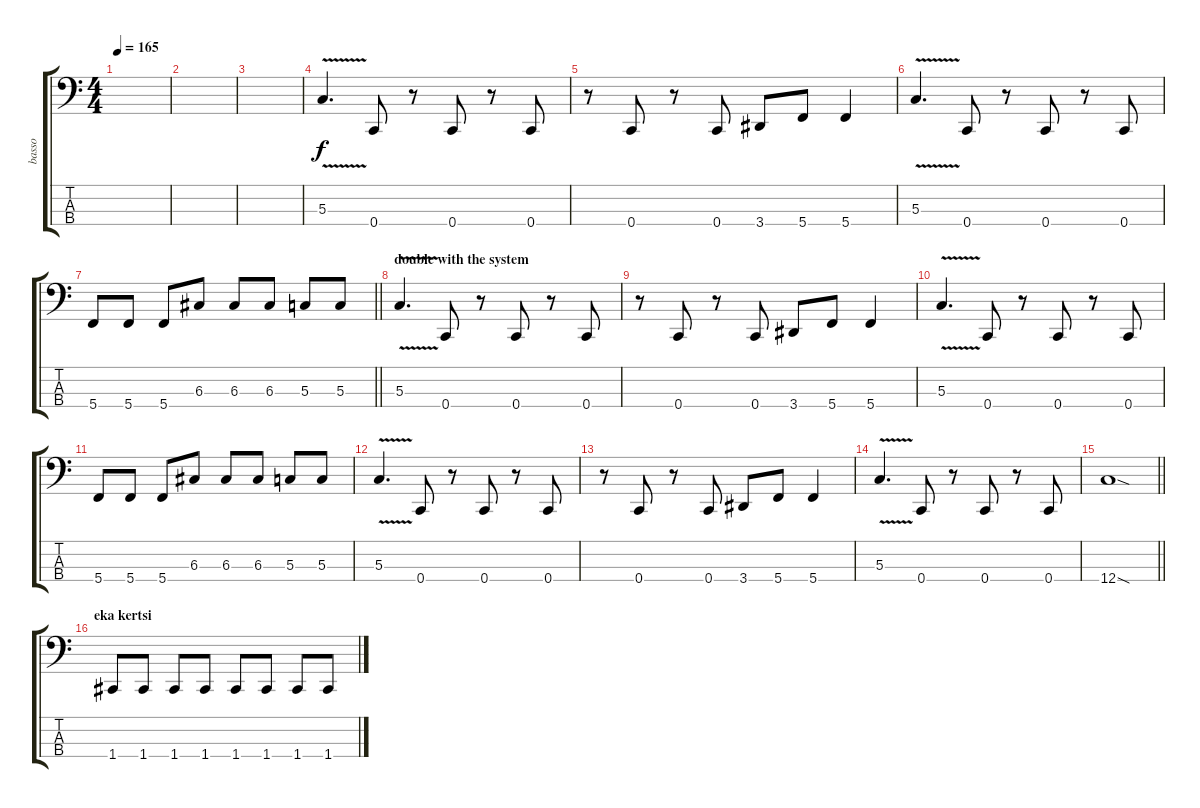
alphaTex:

\track ("basso" "basso") {instrument electricbasspick}
\staff {score tabs}
\tuning (F2 C2 G1 C1) {hide}
\ts (4 4)
\tempo 165
\clef f4
\ks c
|
|
|
5.3{v}.4{d} 0.4.8 r.8 0.4.8 r.8 0.4.8 |
r.8 0.4.8 r.8 0.4.8 3.4.8 5.4.8 5.4.4 |
5.3{v}.4{d} 0.4.8 r.8 0.4.8 r.8 0.4.8 |
\barLineRight lightlight
5.4.8 5.4.8 5.4.8 6.3.8 6.3.8 6.3.8 5.3.8 5.3.8 |
\section ("" "double with the system")
5.3{v}.4{d} 0.4.8 r.8 0.4.8 r.8 0.4.8 |
r.8 0.4.8 r.8 0.4.8 3.4.8 5.4.8 5.4.4 |
5.3{v}.4{d} 0.4.8 r.8 0.4.8 r.8 0.4.8 |
5.4.8 5.4.8 5.4.8 6.3.8 6.3.8 6.3.8 5.3.8 5.3.8 |
5.3{v}.4{d} 0.4.8 r.8 0.4.8 r.8 0.4.8 |
r.8 0.4.8 r.8 0.4.8 3.4.8 5.4.8 5.4.4 |
5.3{v}.4{d} 0.4.8 r.8 0.4.8 r.8 0.4.8 |
\barLineRight lightlight
12.4{sod}.1 |
\section ("" "eka kertsi")
1.4.8 1.4.8 1.4.8 1.4.8 1.4.8 1.4.8 1.4.8 1.4.8
